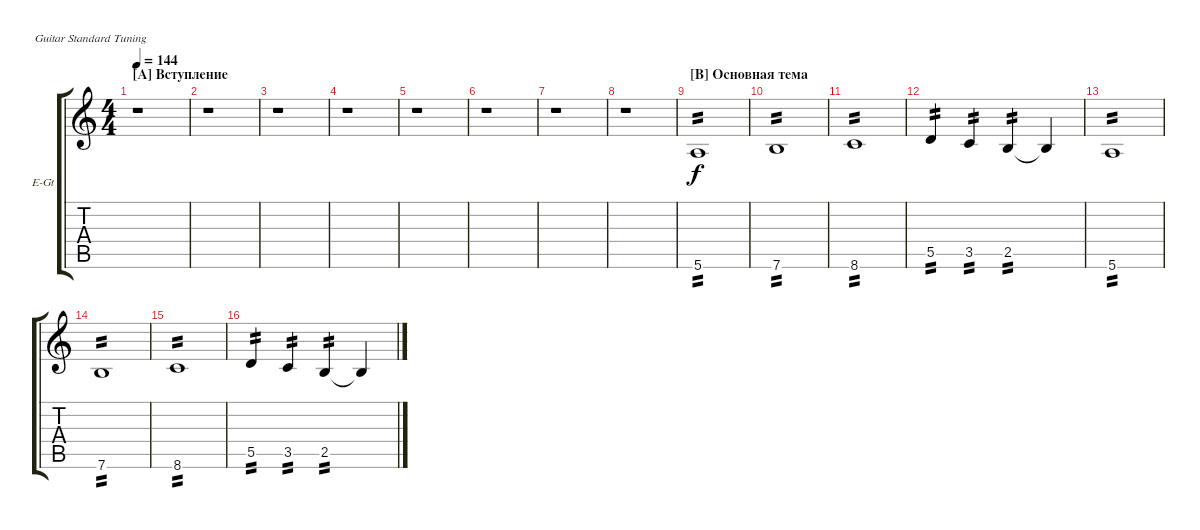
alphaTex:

\defaultSystemsLayout 4
\bracketExtendMode groupsimilarinstruments
\firstSystemTrackNameOrientation horizontal
\otherSystemsTrackNameOrientation horizontal
\track ("Guitar Rythm 2 (Yakov)" "E-Gt") {instrument distortionguitar}
\staff {score tabs}
\tuning (E4 B3 G3 D3 A2 E2)
\ts (4 4)
\section ("A" "Вступление")
\tempo 144
\clef g2
\scale
0.485477
\ks c
r.1{dy f instrument distortionguitar} |
\scale
0.257261 r.1 |
\scale
0.257261 r.1 |
\scale
0.333333 r.1 |
\scale
0.333333 r.1 |
\scale
0.333333 r.1 |
\scale
0.333333 r.1 |
\scale
0.333333 r.1 |
\section ("B" "Основная тема ")
\scale
0.333333 5.6.1{tp 2} |
\scale
0.333333 7.6.1{tp 2} |
\scale
0.333333 8.6.1{tp 2} |
\scale
0.333333 5.5.4{tp 2} 3.5.4{tp 2} 2.5.4{tp 2} 2.5{t}.4 |
5.6.1{tp 2} |
7.6.1{tp 2} |
8.6.1{tp 2} |
5.5.4{tp 2} 3.5.4{tp 2} 2.5.4{tp 2} 2.5{t}.4
